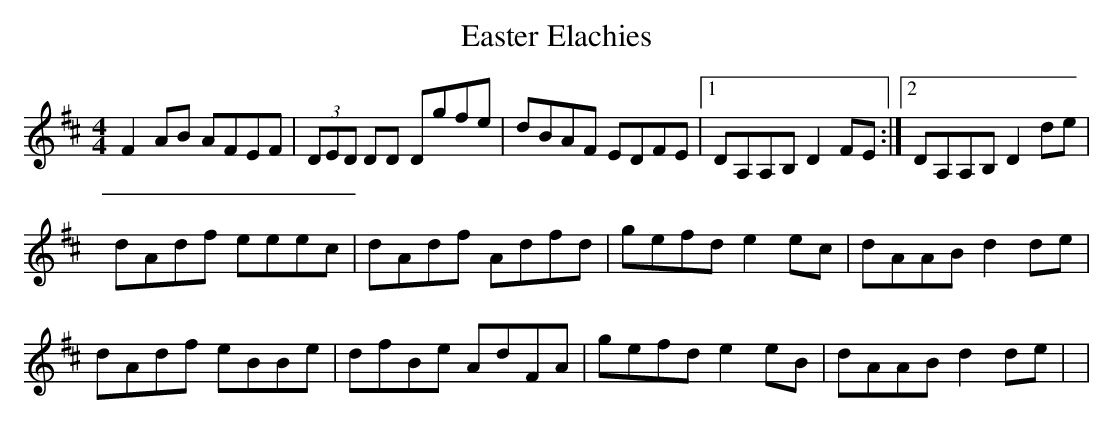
X:1
T:Easter Elachies
M:4/4
L:1/8
K:D
F2 AB AFEF|(3DED DD Dgfe|dBAF EDFE|1 DA,A,B, D2 FE :|2 DA,A,B, D2 de|
dAdf eeec|dAdf Adfd|gefd e2 ec|dAAB d2 de|
dAdf eBBe|dfBe AdFA|gefd e2 eB|dAAB d2 de |>|
